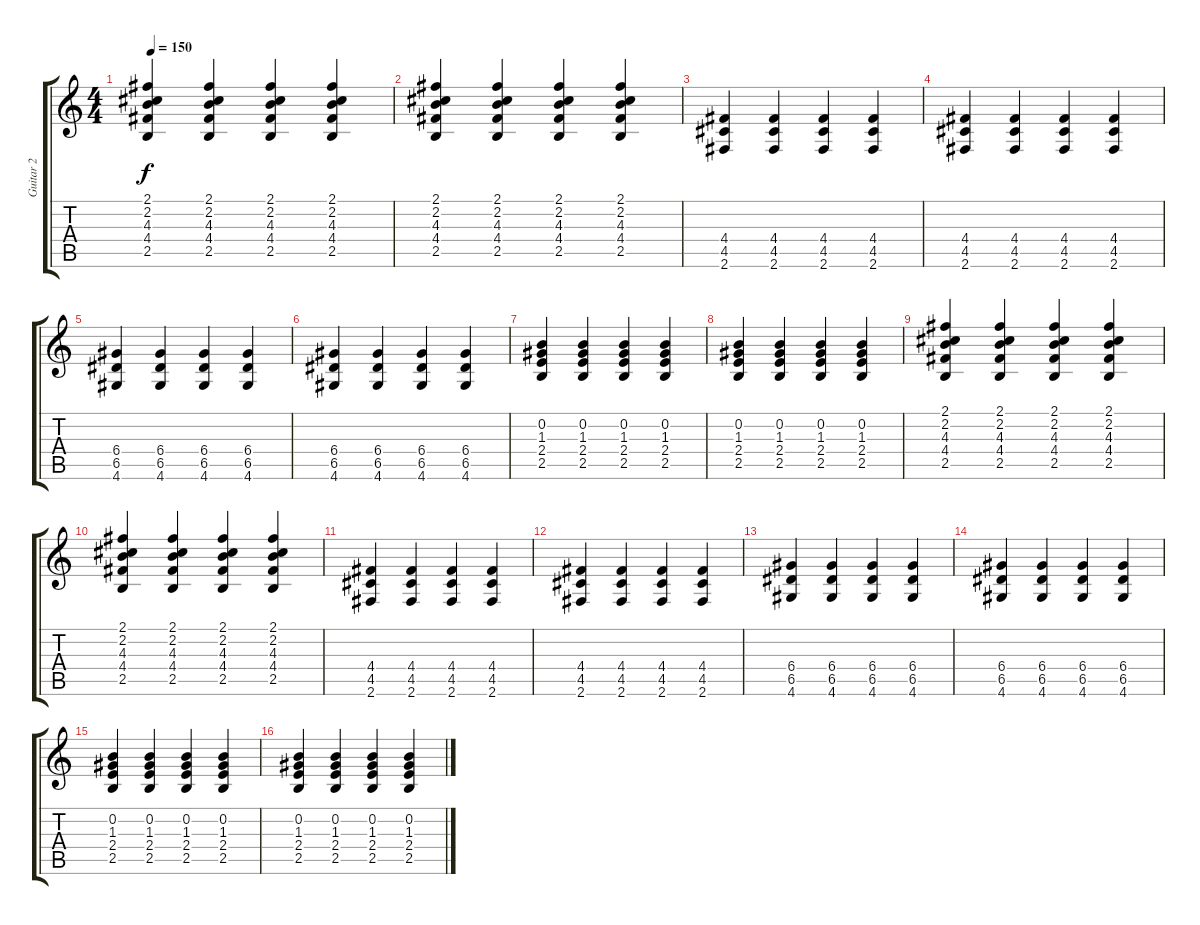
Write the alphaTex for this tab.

\track ("Guitar 2" "Guitar 2") {instrument acousticguitarsteel}
\staff {score tabs}
\tuning (E4 B3 G3 D3 A2 E2) {hide}
\ts (4 4)
\tempo 150
\clef g2
\ks c
(2.1 2.2 4.3 4.4 2.5).4{dy f} (2.1 2.2 4.3 4.4 2.5).4 (2.1 2.2 4.3 4.4 2.5).4 (2.1 2.2 4.3 4.4 2.5).4 |
(2.1 2.2 4.3 4.4 2.5).4 (2.1 2.2 4.3 4.4 2.5).4 (2.1 2.2 4.3 4.4 2.5).4 (2.1 2.2 4.3 4.4 2.5).4 |
(4.4 4.5 2.6).4 (4.4 4.5 2.6).4 (4.4 4.5 2.6).4 (4.4 4.5 2.6).4 |
(4.4 4.5 2.6).4 (4.4 4.5 2.6).4 (4.4 4.5 2.6).4 (4.4 4.5 2.6).4 |
(6.4 6.5 4.6).4 (6.4 6.5 4.6).4 (6.4 6.5 4.6).4 (6.4 6.5 4.6).4 |
(6.4 6.5 4.6).4 (6.4 6.5 4.6).4 (6.4 6.5 4.6).4 (6.4 6.5 4.6).4 |
(0.2 1.3 2.4 2.5).4 (0.2 1.3 2.4 2.5).4 (0.2 1.3 2.4 2.5).4 (0.2 1.3 2.4 2.5).4 |
(0.2 1.3 2.4 2.5).4 (0.2 1.3 2.4 2.5).4 (0.2 1.3 2.4 2.5).4 (0.2 1.3 2.4 2.5).4 |
(2.1 2.2 4.3 4.4 2.5).4 (2.1 2.2 4.3 4.4 2.5).4 (2.1 2.2 4.3 4.4 2.5).4 (2.1 2.2 4.3 4.4 2.5).4 |
(2.1 2.2 4.3 4.4 2.5).4 (2.1 2.2 4.3 4.4 2.5).4 (2.1 2.2 4.3 4.4 2.5).4 (2.1 2.2 4.3 4.4 2.5).4 |
(4.4 4.5 2.6).4 (4.4 4.5 2.6).4 (4.4 4.5 2.6).4 (4.4 4.5 2.6).4 |
(4.4 4.5 2.6).4 (4.4 4.5 2.6).4 (4.4 4.5 2.6).4 (4.4 4.5 2.6).4 |
(6.4 6.5 4.6).4 (6.4 6.5 4.6).4 (6.4 6.5 4.6).4 (6.4 6.5 4.6).4 |
(6.4 6.5 4.6).4 (6.4 6.5 4.6).4 (6.4 6.5 4.6).4 (6.4 6.5 4.6).4 |
(0.2 1.3 2.4 2.5).4 (0.2 1.3 2.4 2.5).4 (0.2 1.3 2.4 2.5).4 (0.2 1.3 2.4 2.5).4 |
(0.2 1.3 2.4 2.5).4 (0.2 1.3 2.4 2.5).4 (0.2 1.3 2.4 2.5).4 (0.2 1.3 2.4 2.5).4
